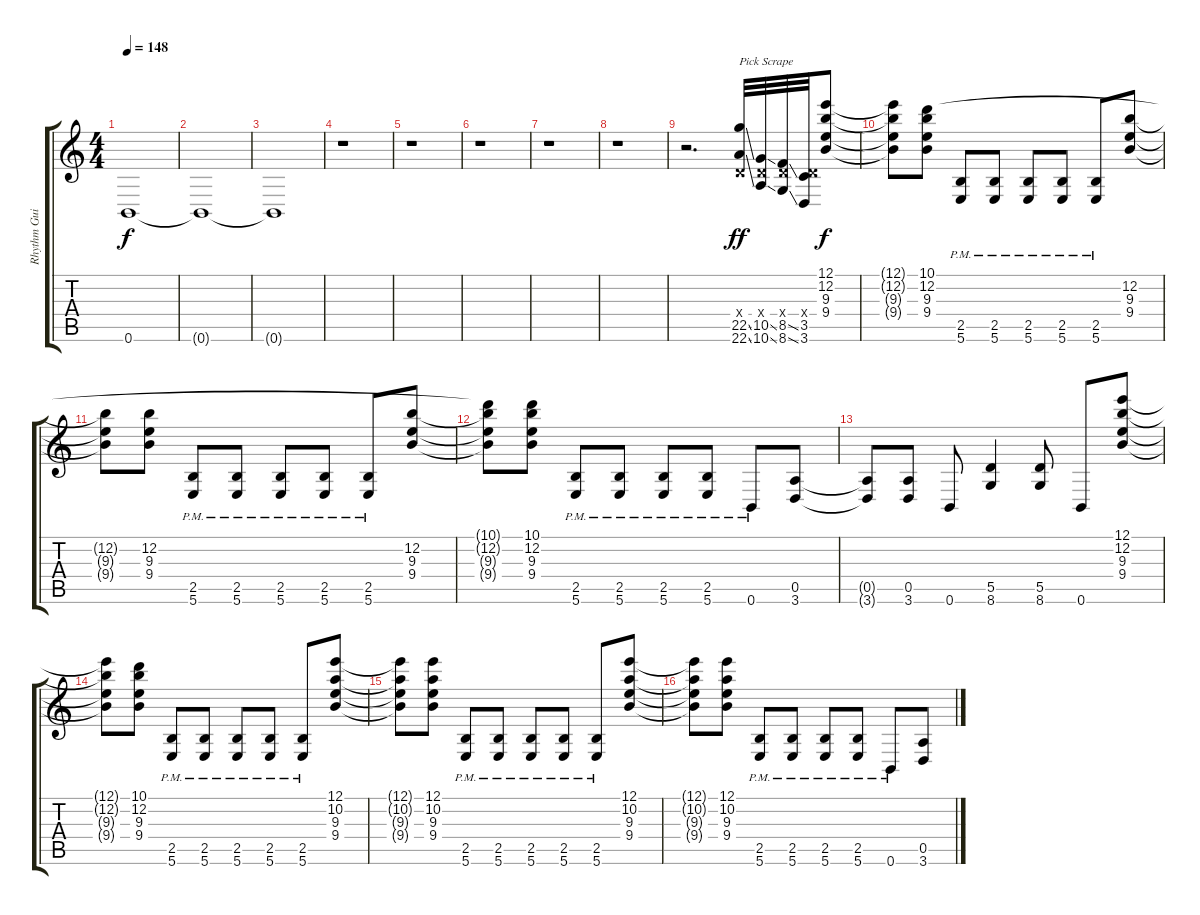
\track ("Rhythm Guitar 1" "Rhythm Gui") {instrument distortionguitar}
\staff {score tabs}
\tuning (E4 B3 G3 D3 A2 B1) {hide}
\ts (4 4)
\tempo 148
\clef g2
\ks c
0.6{t}.1{dy f} |
0.6{t}.1 |
0.6{t}.1 |
r.1 |
r.1 |
r.1 |
r.1 |
r.1 |
r.2{d} (0.4{x} 22.5{ss} 22.6{ss}).32{txt "Pick Scrape" dy ff} (0.4{x} 10.5{ss} 10.6{ss}).32 (0.4{x} 8.5{ss} 8.6{ss}).32 (0.4{x} 3.5 3.6).32 (12.1 12.2 9.3 9.4).8{dy f volume 8} |
(12.1{t} 12.2{t} 9.3{t} 9.4{t}).8 (10.1 12.2 9.3 9.4).8 (2.5{pm} 5.6{pm}).8 (2.5{pm} 5.6{pm}).8 (2.5{pm} 5.6{pm}).8 (2.5{pm} 5.6{pm}).8 (2.5{pm} 5.6{pm}).8 (12.2 9.3 9.4).8 |
(12.2{t} 9.3{t} 9.4{t}).8 (12.2 9.3 9.4).8 (2.5{pm} 5.6{pm}).8 (2.5{pm} 5.6{pm}).8 (2.5{pm} 5.6{pm}).8 (2.5{pm} 5.6{pm}).8 (2.5 5.6{pm}).8 (12.2 9.3 9.4).8 |
(10.1{t} 12.2{t} 9.3{t} 9.4{t}).8 (10.1 12.2 9.3 9.4).8 (2.5{pm} 5.6{pm}).8 (2.5{pm} 5.6{pm}).8 (2.5{pm} 5.6{pm}).8 (2.5{pm} 5.6{pm}).8 0.6{pm}.8 (0.5 3.6).8 |
(0.5{t} 3.6{t}).8 (0.5 3.6).8 0.6.8 (5.5 8.6).4 (5.5 8.6).8 0.6.8 (12.1 12.2 9.3 9.4).8 |
(12.1{t} 12.2{t} 9.3{t} 9.4{t}).8 (10.1 12.2 9.3 9.4).8 (2.5{pm} 5.6{pm}).8 (2.5{pm} 5.6{pm}).8 (2.5{pm} 5.6{pm}).8 (2.5{pm} 5.6{pm}).8 (2.5{pm} 5.6{pm}).8 (12.1 10.2 9.3 9.4).8 |
(12.1{t} 10.2{t} 9.3{t} 9.4{t}).8 (12.1 10.2 9.3 9.4).8 (2.5{pm} 5.6{pm}).8 (2.5{pm} 5.6{pm}).8 (2.5{pm} 5.6{pm}).8 (2.5{pm} 5.6{pm}).8 (2.5{pm} 5.6{pm}).8 (12.1 10.2 9.3 9.4).8 |
(12.1{t} 10.2{t} 9.3{t} 9.4{t}).8 (12.1 10.2 9.3 9.4).8 (2.5{pm} 5.6{pm}).8 (2.5{pm} 5.6{pm}).8 (2.5{pm} 5.6{pm}).8 (2.5{pm} 5.6{pm}).8 0.6{pm}.8 (0.5 3.6).8
